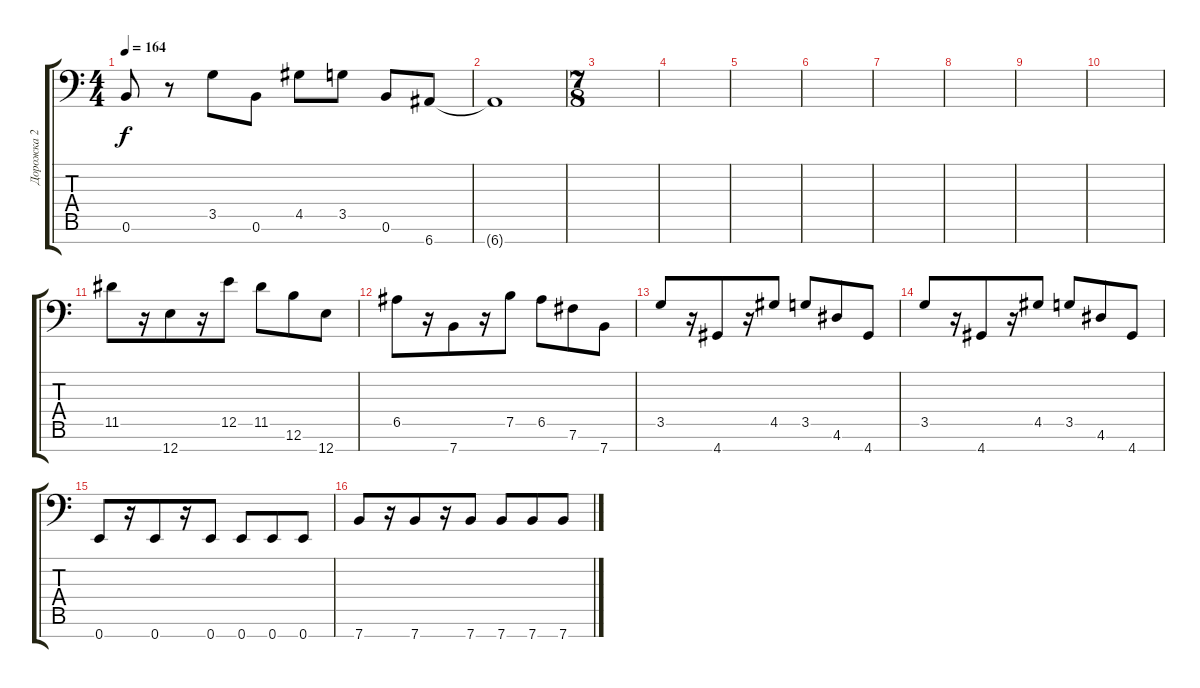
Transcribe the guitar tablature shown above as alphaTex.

\track ("Дорожка 2" "Дорожка 2") {instrument distortionguitar}
\staff {score tabs}
\tuning (B3 G3 D3 A2 E2 B1 E1) {hide}
\ts (4 4)
\tempo 164
\clef f4
\ks c
0.6.8{dy f} r.8 3.5.8 0.6.8 4.5.8 3.5.8 0.6.8 6.7.8 |
6.7{t}.1 |
\ts (7 8)
|
|
|
|
|
|
|
|
11.5.8 r.16 12.7.8 r.16 12.5.8 11.5.8 12.6.8 12.7.8 |
6.5.8 r.16 7.7.8 r.16 7.5.8 6.5.8 7.6.8 7.7.8 |
3.5.8 r.16 4.7.8 r.16 4.5.8 3.5.8 4.6.8 4.7.8 |
3.5.8 r.16 4.7.8 r.16 4.5.8 3.5.8 4.6.8 4.7.8 |
0.7.8 r.16 0.7.8 r.16 0.7.8 0.7.8 0.7.8 0.7.8 |
7.7.8 r.16 7.7.8 r.16 7.7.8 7.7.8 7.7.8 7.7.8
